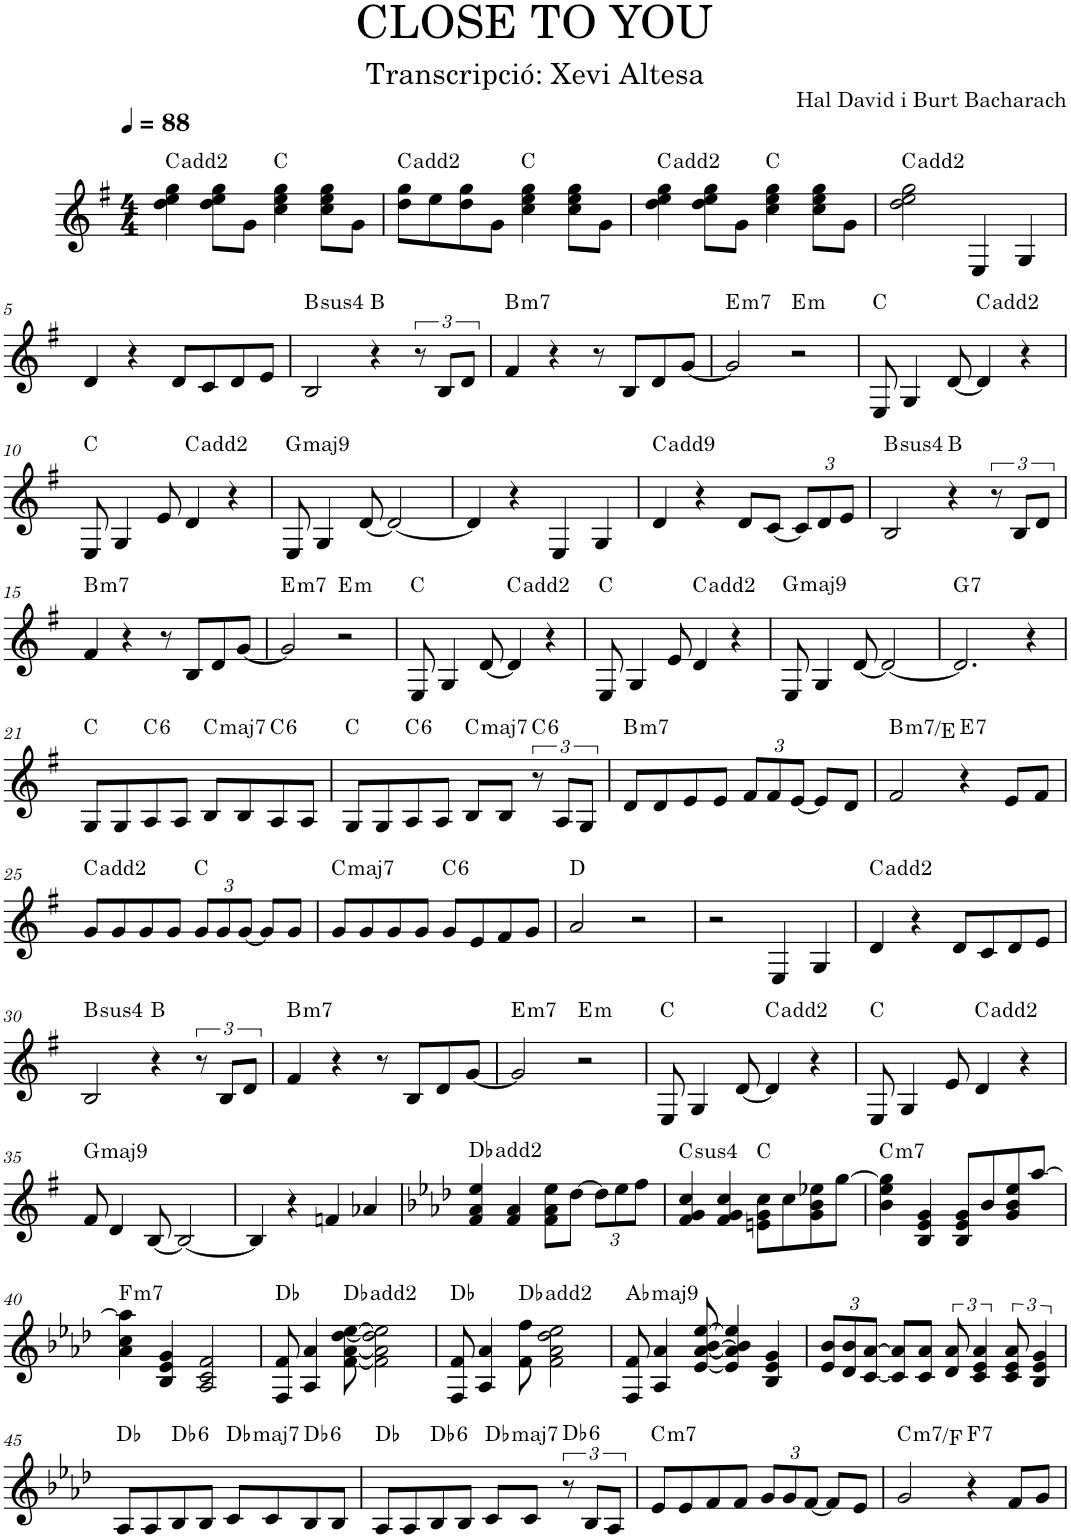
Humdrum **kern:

**kern	**harte
*part1	*part1
*staff1	*
*I"Flauta	*
*I'Fl.	*
*clefG2	*
*k[f#]	*
*M4/4	*
*MM88	*
=1	=1
4dd\ 4ee\ 4gg\	C:maj(2)
8dd\ 8ee\ 8gg\L	.
8g\J	.
4cc\ 4ee\ 4gg\	C:maj
8cc\ 8ee\ 8gg\L	.
8g\J	.
=2	=2
8dd\ 8gg\L	C:maj(2)
8ee\	.
8dd\ 8gg\	.
8g\J	.
4cc\ 4ee\ 4gg\	C:maj
8cc\ 8ee\ 8gg\L	.
8g\J	.
=3	=3
4dd\ 4ee\ 4gg\	C:maj(2)
8dd\ 8ee\ 8gg\L	.
8g\J	.
4cc\ 4ee\ 4gg\	C:maj
8cc\ 8ee\ 8gg\L	.
8g\J	.
=4	=4
2dd\ 2ee\ 2gg\	C:maj(2)
4E/	.
4G/	.
!!LO:LB:g=z
=5	=5
4d/	.
4r	.
8d/L	.
8c/	.
8d/	.
8e/J	.
=6	=6
!	!LO:H:kt=4
2B/	B:sus4
4r	B:maj
12r	.
12B/L	.
12d/J	.
=7	=7
!	!LO:H:kt=m7
4f#/	B:min7
4r	.
8r	.
8B/L	.
8d/	.
[8g/J	.
=8	=8
!	!LO:H:kt=m7
2g/]	E:min7
!	!LO:H:kt=m
2r	E:min
=9	=9
8E/	C:maj
4G/	.
[8d/	.
4d/]	C:maj(2)
4r	.
!!LO:LB:g=z
=10	=10
8E/	C:maj
4G/	.
8e/	.
4d/	C:maj(2)
4r	.
=11	=11
!	!LO:H:kt=maj9
8E/	G:maj9
4G/	.
[8d/	.
2d/_	.
=12	=12
4d/]	.
4r	.
4E/	.
4G/	.
=13	=13
4d/	C:maj(9)
4r	.
8d/L	.
[8c/J	.
*Xbrackettup	*
12c/L]	.
12d/	.
12e/J	.
=14	=14
!	!LO:H:kt=4
2B/	B:sus4
4r	B:maj
*brackettup	*
12r	.
12B/L	.
12d/J	.
!!LO:LB:g=z
=15	=15
!	!LO:H:kt=m7
4f#/	B:min7
4r	.
8r	.
8B/L	.
8d/	.
[8g/J	.
=16	=16
!	!LO:H:kt=m7
2g/]	E:min7
!	!LO:H:kt=m
2r	E:min
=17	=17
8E/	C:maj
4G/	.
[8d/	.
4d/]	C:maj(2)
4r	.
=18	=18
8E/	C:maj
4G/	.
8e/	.
4d/	C:maj(2)
4r	.
=19	=19
!	!LO:H:kt=maj9
8E/	G:maj9
4G/	.
[8d/	.
2d/_	.
=20	=20
!	!LO:H:kt=7
2.d/]	G:7
4r	.
!!LO:LB:g=z
=21	=21
8G/L	C:maj
8G/	.
!	!LO:H:kt=6
8A/	C:maj6
8A/J	.
!	!LO:H:kt=maj7
8B/L	C:maj7
8B/	.
!	!LO:H:kt=6
8A/	C:maj6
8A/J	.
=22	=22
8G/L	C:maj
8G/	.
!	!LO:H:kt=6
8A/	C:maj6
8A/J	.
!	!LO:H:kt=maj7
8B/L	C:maj7
8B/J	.
!	!LO:H:kt=6
12r	C:maj6
12A/L	.
12G/J	.
=23	=23
!	!LO:H:kt=m7
8d/L	B:min7
8d/	.
8e/	.
8e/J	.
*Xbrackettup	*
12f#/L	.
12f#/	.
[12e/J	.
8e/L]	.
8d/J	.
=24	=24
!	!LO:H:kt=m7
2f#/	B:min7/4
!	!LO:H:kt=7
4r	E:7
8e/L	.
8f#/J	.
!!LO:LB:g=z
=25	=25
8g/L	C:maj(2)
8g/	.
8g/	.
8g/J	.
12g/L	C:maj
12g/	.
[12g/J	.
8g/L]	.
8g/J	.
=26	=26
!	!LO:H:kt=maj7
8g/L	C:maj7
8g/	.
8g/	.
8g/J	.
!	!LO:H:kt=6
8g/L	C:maj6
8e/	.
8f#/	.
8g/J	.
=27	=27
2a/	D:maj
2r	.
=28	=28
2r	.
4E/	.
4G/	.
=29	=29
4d/	C:maj(2)
4r	.
8d/L	.
8c/	.
8d/	.
8e/J	.
!!LO:LB:g=z
=30	=30
!	!LO:H:kt=4
2B/	B:sus4
4r	B:maj
*brackettup	*
12r	.
12B/L	.
12d/J	.
=31	=31
!	!LO:H:kt=m7
4f#/	B:min7
4r	.
8r	.
8B/L	.
8d/	.
[8g/J	.
=32	=32
!	!LO:H:kt=m7
2g/]	E:min7
!	!LO:H:kt=m
2r	E:min
=33	=33
8E/	C:maj
4G/	.
[8d/	.
4d/]	C:maj(2)
4r	.
=34	=34
8E/	C:maj
4G/	.
8e/	.
4d/	C:maj(2)
4r	.
!!LO:LB:g=z
=35	=35
!	!LO:H:kt=maj9
8f#/	G:maj9
4d/	.
[8B/	.
2B/_	.
=36	=36
4B/]	.
4r	.
4fn/	.
4a-X/	.
=37	=37
*k[b-e-a-d-]	*
4f/ 4a-/ 4ee-/	Db:maj(2)
4f/ 4a-/	.
8f\ 8a-\ 8ee-\L	.
[8dd-\J	.
*Xbrackettup	*
12dd-\L]	.
12ee-\	.
12ff\J	.
=38	=38
!	!LO:H:kt=4
4f/ 4g/ 4cc/	C:sus4
4f/ 4g/ 4cc/	.
8en\ 8g\ 8cc\L	C:maj
8cc\	.
8g\ 8b-\ 8ee-X\	.
[8gg\J	.
=39	=39
!	!LO:H:kt=m7
4b-\ 4ee-\ 4gg\]	C:min7
4B-/ 4e-/ 4g/	.
8B-/ 8e-/ 8g/L	.
8b-/	.
8g/ 8b-/ 8ee-/	.
[8aa-/J	.
!!LO:LB:g=z
=40	=40
!	!LO:H:kt=m7
4a-\ 4cc\ 4aa-\]	F:min7
4B-/ 4e-/ 4g/	.
2A-/ 2c/ 2f/	.
=41	=41
8F/ 8f/	Db:maj
4A-/ 4a-/	.
[8f\ [8a-\ [8dd-\ [8ee-\	Db:maj(2)
2f\] 2a-\] 2dd-\] 2ee-\]	.
=42	=42
8F/ 8f/	Db:maj
4A-/ 4a-/	.
8f\ 8ff\	Db:maj(2)
2f\ 2a-\ 2dd-\ 2ee-\	.
=43	=43
!	!LO:H:kt=maj9
8F/ 8f/	Ab:maj9
4A-/ 4a-/	.
[8e-/ [8a-/ [8b-/ [8ee-/	.
4e-/] 4a-/] 4b-/] 4ee-/]	.
4B-/ 4e-/ 4g/	.
=44	=44
12e-/ 12b-/L	.
12d-/ 12b-/	.
[12c/ [12a-/J	.
8c/] 8a-/]L	.
8c/ 8a-/J	.
*brackettup	*
12d-/ 12a-/	.
6c/ 6e-/ 6a-/	.
12c/ 12e-/ 12a-/	.
6B-/ 6e-/ 6g/	.
!!LO:LB:g=z
=45	=45
8A-/L	Db:maj
8A-/	.
!	!LO:H:kt=6
8B-/	Db:maj6
8B-/J	.
!	!LO:H:kt=maj7
8c/L	Db:maj7
8c/	.
!	!LO:H:kt=6
8B-/	Db:maj6
8B-/J	.
=46	=46
8A-/L	Db:maj
8A-/	.
!	!LO:H:kt=6
8B-/	Db:maj6
8B-/J	.
!	!LO:H:kt=maj7
8c/L	Db:maj7
8c/J	.
!	!LO:H:kt=6
12r	Db:maj6
12B-/L	.
12A-/J	.
=47	=47
!	!LO:H:kt=m7
8e-/L	C:min7
8e-/	.
8f/	.
8f/J	.
*Xbrackettup	*
12g/L	.
12g/	.
[12f/J	.
8f/L]	.
8e-/J	.
=48	=48
!	!LO:H:kt=m7
2g/	C:min7/4
!	!LO:H:kt=7
4r	F:7
8f/L	.
8g/J	.
=	=
*-	*-
